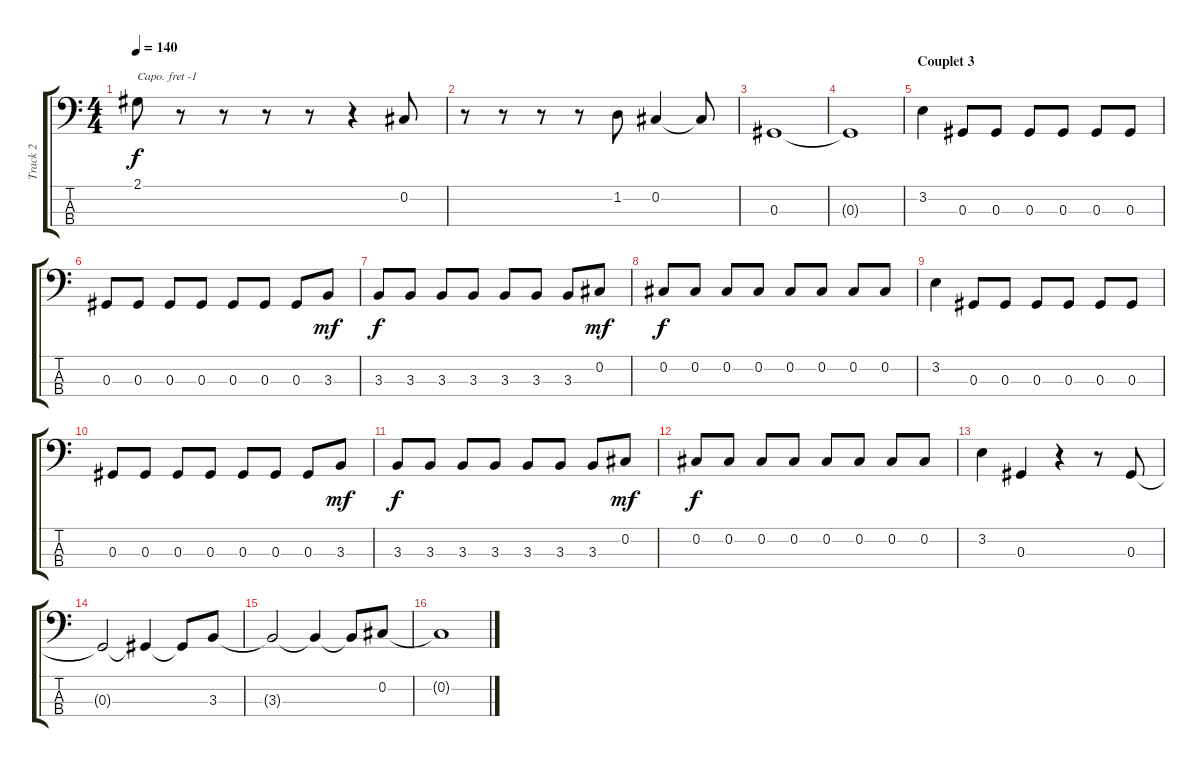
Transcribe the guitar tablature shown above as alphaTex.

\track ("Track 2" "Track 2") {instrument electricbassfinger}
\staff {score tabs}
\capo -1
\tuning (G2 D2 A1 E1) {hide}
\ts (4 4)
\tempo 140
\clef f4
\ks c
2.1.8{dy f} r.8 r.8 r.8 r.8 r.4 0.2{t}.8 |
r.8 r.8 r.8 r.8 1.2.8 0.2.4 0.2{t}.8 |
0.3.1 |
0.3{t}.1 |
\section ("" "Couplet 3")
3.2.4 0.3.8 0.3.8 0.3.8 0.3.8 0.3.8 0.3.8 |
0.3.8 0.3.8 0.3.8 0.3.8 0.3.8 0.3.8 0.3.8 3.3.8{dy mf} |
3.3.8{dy f} 3.3.8 3.3.8 3.3.8 3.3.8 3.3.8 3.3.8 0.2.8{dy mf} |
0.2.8{dy f} 0.2.8 0.2.8 0.2.8 0.2.8 0.2.8 0.2.8 0.2.8 |
3.2.4 0.3.8 0.3.8 0.3.8 0.3.8 0.3.8 0.3.8 |
0.3.8 0.3.8 0.3.8 0.3.8 0.3.8 0.3.8 0.3.8 3.3.8{dy mf} |
3.3.8{dy f} 3.3.8 3.3.8 3.3.8 3.3.8 3.3.8 3.3.8 0.2.8{dy mf} |
0.2.8{dy f} 0.2.8 0.2.8 0.2.8 0.2.8 0.2.8 0.2.8 0.2.8 |
3.2.4 0.3.4 r.4 r.8 0.3.8 |
0.3{t}.2 0.3{t}.4 0.3{t}.8 3.3.8 |
3.3{t}.2 3.3{t}.4 3.3{t}.8 0.2.8 |
0.2{t}.1
